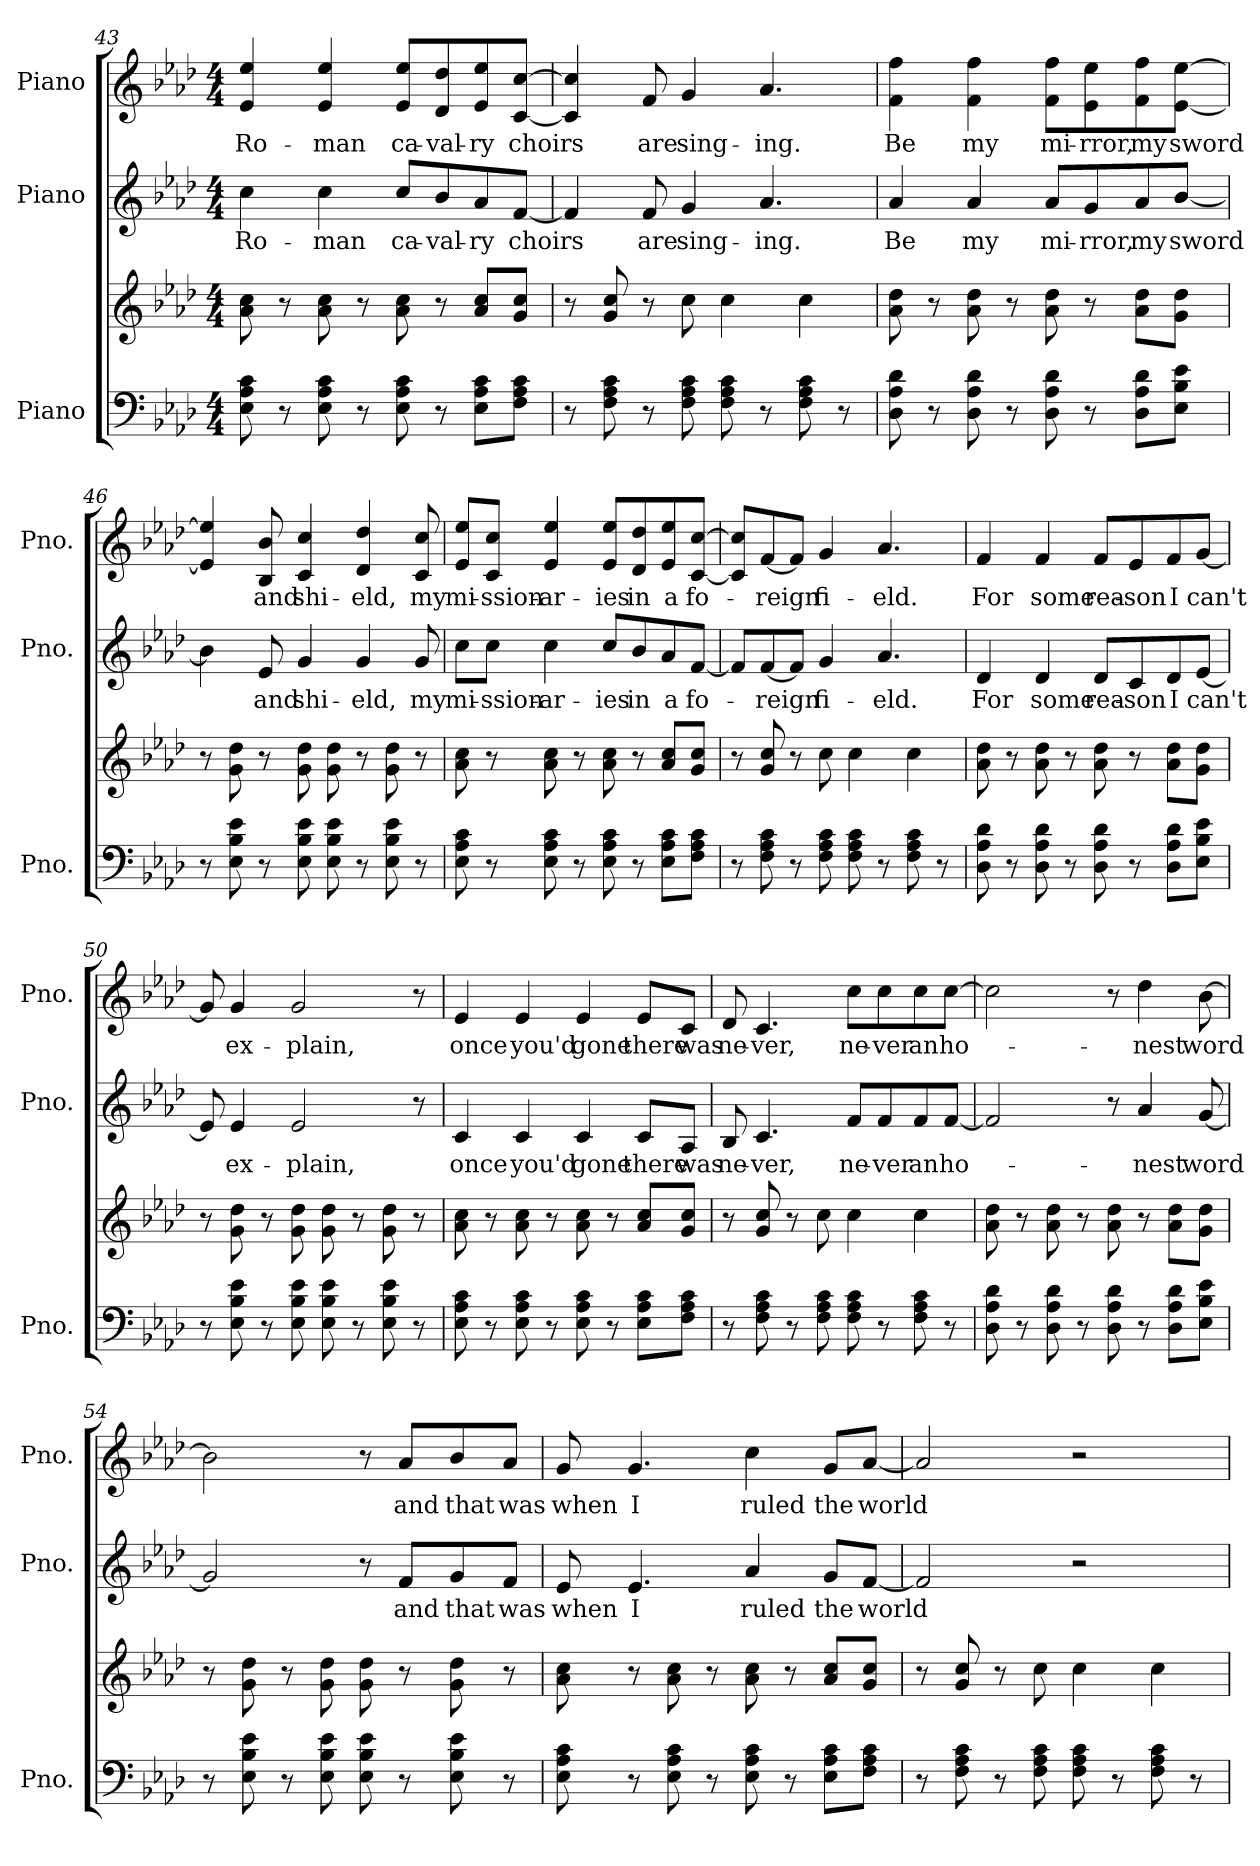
**kern	**kern	**kern	**text	**kern	**text
*part3	*part3	*part2	*part2	*part1	*part1
*staff4	*staff3	*staff2	*staff2	*staff1	*staff1
*I"Piano	*	*I"Piano	*	*I"Piano	*
*I'Pno.	*	*I'Pno.	*	*I'Pno.	*
*clefF4	*clefG2	*clefG2	*	*clefG2	*
*k[b-e-a-d-]	*k[b-e-a-d-]	*k[b-e-a-d-]	*	*k[b-e-a-d-]	*
*M4/4	*M4/4	*M4/4	*	*M4/4	*
=43	=43	=43	=43	=43	=43
!	!	!	!LO:LY:b	!	!LO:LY:b
8E-\ 8A-\ 8c\	8a-\ 8cc\	4cc\	Ro-	4e-/ 4ee-/	Ro-
8r	8r	.	.	.	.
!	!	!	!LO:LY:b	!	!LO:LY:b
8E-\ 8A-\ 8c\	8a-\ 8cc\	4cc\	-man	4e-/ 4ee-/	-man
8r	8r	.	.	.	.
!	!	!	!LO:LY:b	!	!LO:LY:b
8E-\ 8A-\ 8c\	8a-\ 8cc\	8cc/L	ca-	8e-/ 8ee-/L	ca-
!	!	!	!LO:LY:b	!	!LO:LY:b
8r	8r	8b-/	-val-	8d-/ 8dd-/	-val-
!	!	!	!LO:LY:b	!	!LO:LY:b
8E-\ 8A-\ 8c\L	8a-/ 8cc/L	8a-/	-ry	8e-/ 8ee-/	-ry
!	!	!	!LO:LY:b	!	!LO:LY:b
8F\ 8A-\ 8c\J	8g/ 8cc/J	[8f/J	choirs	[8c/ [8cc/J	choirs
=44	=44	=44	=44	=44	=44
8r	8r	4f/]	.	4c/] 4cc/]	.
8F\ 8A-\ 8c\	8g/ 8cc/	.	.	.	.
!	!	!	!LO:LY:b	!	!LO:LY:b
8r	8r	8f/	are	8f/	are
!	!	!	!LO:LY:b	!	!LO:LY:b
8F\ 8A-\ 8c\	8cc\	4g/	sing-	4g/	sing-
8F\ 8A-\ 8c\	4cc\	.	.	.	.
!	!	!	!LO:LY:b	!	!LO:LY:b
8r	.	4.a-/	-ing.	4.a-/	-ing.
8F\ 8A-\ 8c\	4cc\	.	.	.	.
8r	.	.	.	.	.
!!LO:LB:g=z
=45	=45	=45	=45	=45	=45
!	!	!	!LO:LY:b	!	!LO:LY:b
8D-\ 8A-\ 8d-\	8a-\ 8dd-\	4a-/	Be	4f\ 4ff\	Be
8r	8r	.	.	.	.
!	!	!	!LO:LY:b	!	!LO:LY:b
8D-\ 8A-\ 8d-\	8a-\ 8dd-\	4a-/	my	4f\ 4ff\	my
8r	8r	.	.	.	.
!	!	!	!LO:LY:b	!	!LO:LY:b
8D-\ 8A-\ 8d-\	8a-\ 8dd-\	8a-/L	mi-	8f\ 8ff\L	mi-
!	!	!	!LO:LY:b	!	!LO:LY:b
8r	8r	8g/	-rror,	8e-\ 8ee-\	-rror,
!	!	!	!LO:LY:b	!	!LO:LY:b
8D-\ 8A-\ 8d-\L	8a-\ 8dd-\L	8a-/	my	8f\ 8ff\	my
!	!	!	!LO:LY:b	!	!LO:LY:b
8E-\ 8B-\ 8e-\J	8g\ 8dd-\J	[8b-/J	sword	[8e-\ [8ee-\J	sword
=46	=46	=46	=46	=46	=46
8r	8r	4b-\]	.	4e-/] 4ee-/]	.
8E-\ 8B-\ 8e-\	8g\ 8dd-\	.	.	.	.
!	!	!	!LO:LY:b	!	!LO:LY:b
8r	8r	8e-/	and	8B-/ 8b-/	and
!	!	!	!LO:LY:b	!	!LO:LY:b
8E-\ 8B-\ 8e-\	8g\ 8dd-\	4g/	shi-	4c/ 4cc/	shi-
8E-\ 8B-\ 8e-\	8g\ 8dd-\	.	.	.	.
!	!	!	!LO:LY:b	!	!LO:LY:b
8r	8r	4g/	-eld,	4d-/ 4dd-/	-eld,
8E-\ 8B-\ 8e-\	8g\ 8dd-\	.	.	.	.
!	!	!	!LO:LY:b	!	!LO:LY:b
8r	8r	8g/	my	8c/ 8cc/	my
=47	=47	=47	=47	=47	=47
!	!	!	!LO:LY:b	!	!LO:LY:b
8E-\ 8A-\ 8c\	8a-\ 8cc\	8cc\L	mi-	8e-/ 8ee-/L	mi-
!	!	!	!LO:LY:b	!	!LO:LY:b
8r	8r	8cc\J	-ssion-	8c/ 8cc/J	-ssion-
!	!	!	!LO:LY:b	!	!LO:LY:b
8E-\ 8A-\ 8c\	8a-\ 8cc\	4cc\	-ar-	4e-/ 4ee-/	-ar-
8r	8r	.	.	.	.
!	!	!	!LO:LY:b	!	!LO:LY:b
8E-\ 8A-\ 8c\	8a-\ 8cc\	8cc/L	-ies	8e-/ 8ee-/L	-ies
!	!	!	!LO:LY:b	!	!LO:LY:b
8r	8r	8b-/	in	8d-/ 8dd-/	in
!	!	!	!LO:LY:b	!	!LO:LY:b
8E-\ 8A-\ 8c\L	8a-/ 8cc/L	8a-/	a	8e-/ 8ee-/	a
!	!	!	!LO:LY:b	!	!LO:LY:b
8F\ 8A-\ 8c\J	8g/ 8cc/J	[8f/J	fo-	[8c/ [8cc/J	fo-
=48	=48	=48	=48	=48	=48
8r	8r	8f/L]	.	8c/] 8cc/]L	.
!	!	!	!LO:LY:b	!	!LO:LY:b
8F\ 8A-\ 8c\	8g/ 8cc/	[8f/	-reign	[8f/	-reign
8r	8r	8f/J]	.	8f/J]	.
!	!	!	!LO:LY:b	!	!LO:LY:b
8F\ 8A-\ 8c\	8cc\	4g/	fi-	4g/	fi-
8F\ 8A-\ 8c\	4cc\	.	.	.	.
!	!	!	!LO:LY:b	!	!LO:LY:b
8r	.	4.a-/	-eld.	4.a-/	-eld.
8F\ 8A-\ 8c\	4cc\	.	.	.	.
8r	.	.	.	.	.
!!LO:PB:g=z
=49	=49	=49	=49	=49	=49
!	!	!	!LO:LY:b	!	!LO:LY:b
8D-\ 8A-\ 8d-\	8a-\ 8dd-\	4d-/	For	4f/	For
8r	8r	.	.	.	.
!	!	!	!LO:LY:b	!	!LO:LY:b
8D-\ 8A-\ 8d-\	8a-\ 8dd-\	4d-/	some	4f/	some
8r	8r	.	.	.	.
!	!	!	!LO:LY:b	!	!LO:LY:b
8D-\ 8A-\ 8d-\	8a-\ 8dd-\	8d-/L	rea-	8f/L	rea-
!	!	!	!LO:LY:b	!	!LO:LY:b
8r	8r	8c/	-son	8e-/	-son
!	!	!	!LO:LY:b	!	!LO:LY:b
8D-\ 8A-\ 8d-\L	8a-\ 8dd-\L	8d-/	I	8f/	I
!	!	!	!LO:LY:b	!	!LO:LY:b
8E-\ 8B-\ 8e-\J	8g\ 8dd-\J	[8e-/J	can't	[8g/J	can't
=50	=50	=50	=50	=50	=50
8r	8r	8e-/]	.	8g/]	.
!	!	!	!LO:LY:b	!	!LO:LY:b
8E-\ 8B-\ 8e-\	8g\ 8dd-\	4e-/	ex-	4g/	ex-
8r	8r	.	.	.	.
!	!	!	!LO:LY:b	!	!LO:LY:b
8E-\ 8B-\ 8e-\	8g\ 8dd-\	2e-/	-plain,	2g/	-plain,
8E-\ 8B-\ 8e-\	8g\ 8dd-\	.	.	.	.
8r	8r	.	.	.	.
8E-\ 8B-\ 8e-\	8g\ 8dd-\	.	.	.	.
8r	8r	8r	.	8r	.
=51	=51	=51	=51	=51	=51
!	!	!	!LO:LY:b	!	!LO:LY:b
8E-\ 8A-\ 8c\	8a-\ 8cc\	4c/	once	4e-/	once
8r	8r	.	.	.	.
!	!	!	!LO:LY:b	!	!LO:LY:b
8E-\ 8A-\ 8c\	8a-\ 8cc\	4c/	you'd	4e-/	you'd
8r	8r	.	.	.	.
!	!	!	!LO:LY:b	!	!LO:LY:b
8E-\ 8A-\ 8c\	8a-\ 8cc\	4c/	gone	4e-/	gone
8r	8r	.	.	.	.
!	!	!	!LO:LY:b	!	!LO:LY:b
8E-\ 8A-\ 8c\L	8a-/ 8cc/L	8c/L	there	8e-/L	there
!	!	!	!LO:LY:b	!	!LO:LY:b
8F\ 8A-\ 8c\J	8g/ 8cc/J	8A-/J	was	8c/J	was
!!LO:LB:g=z
=52	=52	=52	=52	=52	=52
!	!	!	!LO:LY:b	!	!LO:LY:b
8r	8r	8B-/	ne-	8d-/	ne-
!	!	!	!LO:LY:b	!	!LO:LY:b
8F\ 8A-\ 8c\	8g/ 8cc/	4.c/	-ver,	4.c/	-ver,
8r	8r	.	.	.	.
8F\ 8A-\ 8c\	8cc\	.	.	.	.
!	!	!	!LO:LY:b	!	!LO:LY:b
8F\ 8A-\ 8c\	4cc\	8f/L	ne-	8cc\L	ne-
!	!	!	!LO:LY:b	!	!LO:LY:b
8r	.	8f/	-ver	8cc\	-ver
!	!	!	!LO:LY:b	!	!LO:LY:b
8F\ 8A-\ 8c\	4cc\	8f/	an	8cc\	an
!	!	!	!LO:LY:b	!	!LO:LY:b
8r	.	[8f/J	ho-	[8cc\J	ho-
=53	=53	=53	=53	=53	=53
8D-\ 8A-\ 8d-\	8a-\ 8dd-\	2f/]	.	2cc\]	.
8r	8r	.	.	.	.
8D-\ 8A-\ 8d-\	8a-\ 8dd-\	.	.	.	.
8r	8r	.	.	.	.
8D-\ 8A-\ 8d-\	8a-\ 8dd-\	8r	.	8r	.
!	!	!	!LO:LY:b	!	!LO:LY:b
8r	8r	4a-/	-nest	4dd-\	-nest
8D-\ 8A-\ 8d-\L	8a-\ 8dd-\L	.	.	.	.
!	!	!	!LO:LY:b	!	!LO:LY:b
8E-\ 8B-\ 8e-\J	8g\ 8dd-\J	[8g/	word	[8b-\	word
=54	=54	=54	=54	=54	=54
8r	8r	2g/]	.	2b-\]	.
8E-\ 8B-\ 8e-\	8g\ 8dd-\	.	.	.	.
8r	8r	.	.	.	.
8E-\ 8B-\ 8e-\	8g\ 8dd-\	.	.	.	.
8E-\ 8B-\ 8e-\	8g\ 8dd-\	8r	.	8r	.
!	!	!	!LO:LY:b	!	!LO:LY:b
8r	8r	8f/L	and	8a-/L	and
!	!	!	!LO:LY:b	!	!LO:LY:b
8E-\ 8B-\ 8e-\	8g\ 8dd-\	8g/	that	8b-/	that
!	!	!	!LO:LY:b	!	!LO:LY:b
8r	8r	8f/J	was	8a-/J	was
=55	=55	=55	=55	=55	=55
!	!	!	!LO:LY:b	!	!LO:LY:b
8E-\ 8A-\ 8c\	8a-\ 8cc\	8e-/	when	8g/	when
!	!	!	!LO:LY:b	!	!LO:LY:b
8r	8r	4.e-/	I	4.g/	I
8E-\ 8A-\ 8c\	8a-\ 8cc\	.	.	.	.
8r	8r	.	.	.	.
!	!	!	!LO:LY:b	!	!LO:LY:b
8E-\ 8A-\ 8c\	8a-\ 8cc\	4a-/	ruled	4cc\	ruled
8r	8r	.	.	.	.
!	!	!	!LO:LY:b	!	!LO:LY:b
8E-\ 8A-\ 8c\L	8a-/ 8cc/L	8g/L	the	8g/L	the
!	!	!	!LO:LY:b	!	!LO:LY:b
8F\ 8A-\ 8c\J	8g/ 8cc/J	[8f/J	world	[8a-/J	world
!!LO:LB:g=z
=56	=56	=56	=56	=56	=56
8r	8r	2f/]	.	2a-/]	.
8F\ 8A-\ 8c\	8g/ 8cc/	.	.	.	.
8r	8r	.	.	.	.
8F\ 8A-\ 8c\	8cc\	.	.	.	.
8F\ 8A-\ 8c\	4cc\	2r	.	2r	.
8r	.	.	.	.	.
8F\ 8A-\ 8c\	4cc\	.	.	.	.
8r	.	.	.	.	.
=	=	=	=	=	=
*-	*-	*-	*-	*-	*-
